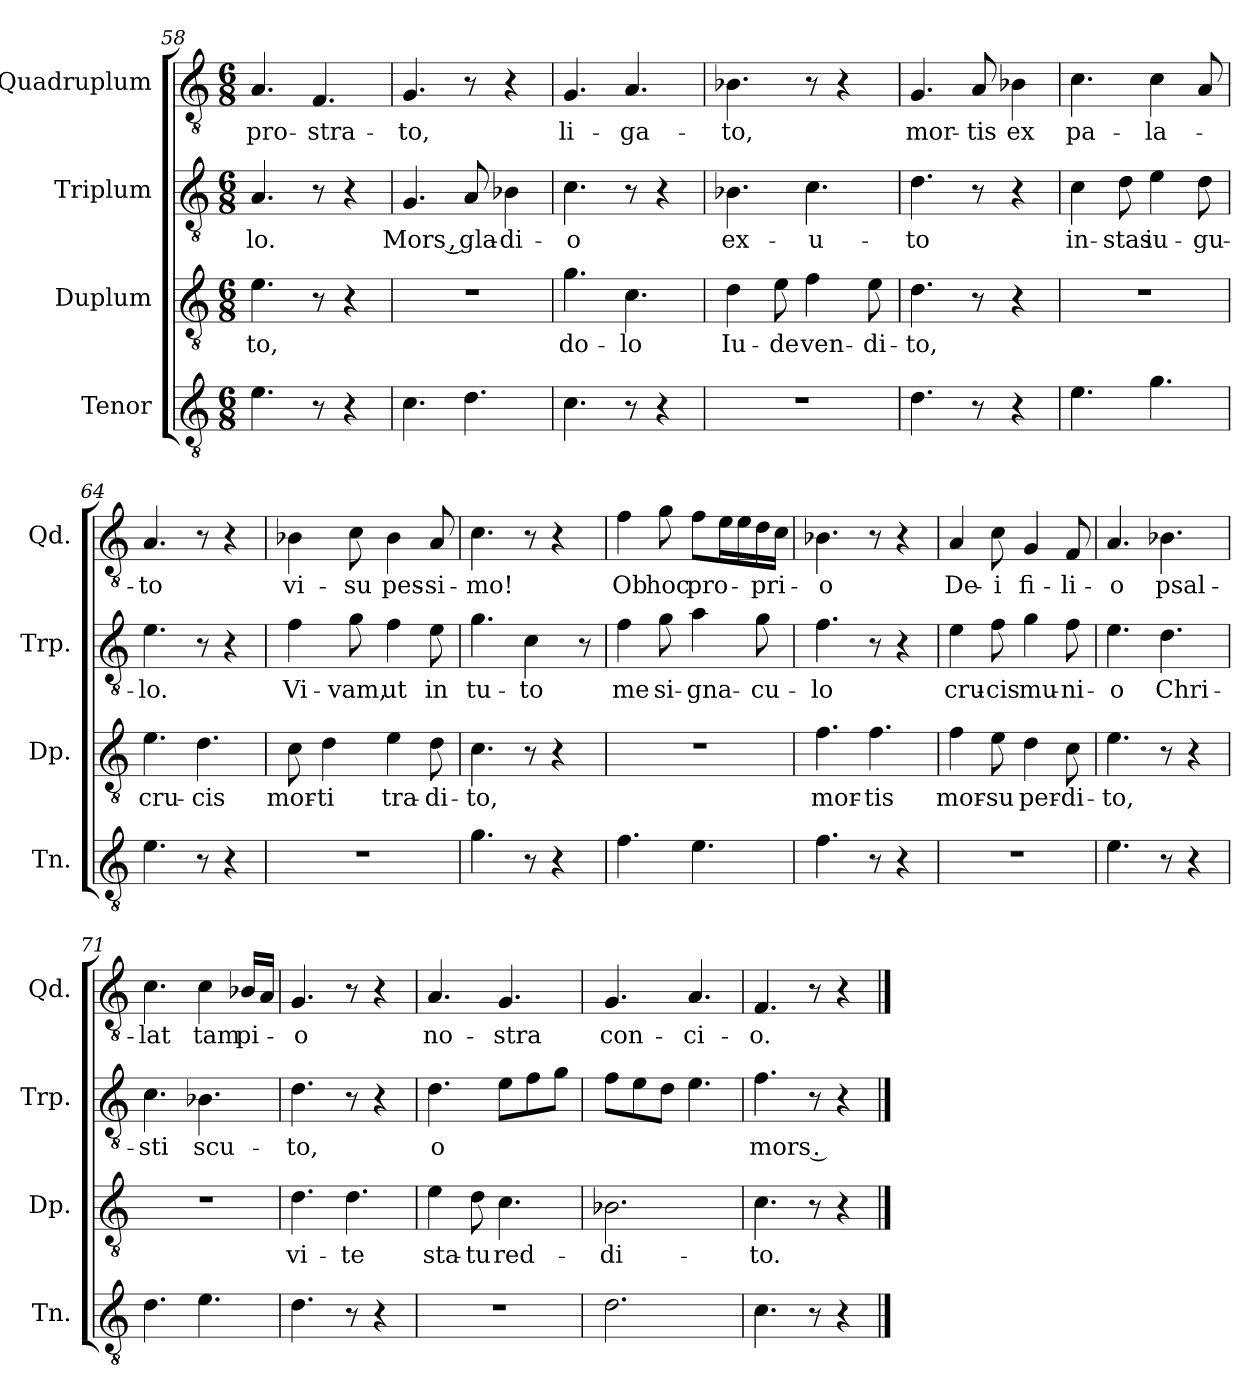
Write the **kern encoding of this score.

**kern	**kern	**text	**kern	**text	**kern	**text
*part4	*part3	*part3	*part2	*part2	*part1	*part1
*staff4	*staff3	*staff3	*staff2	*staff2	*staff1	*staff1
*I"Tenor	*I"Duplum	*	*I"Triplum	*	*I"Quadruplum	*
*I'Tn.	*I'Dp.	*	*I'Trp.	*	*I'Qd.	*
!!LO:PB:g=z
*clefGv2	*clefGv2	*	*clefGv2	*	*clefGv2	*
*k[]	*k[]	*	*k[]	*	*k[]	*
*M6/8	*M6/8	*	*M6/8	*	*M6/8	*
=58	=58	=58	=58	=58	=58	=58
!	!	!LO:LY:b	!	!LO:LY:b	!	!LO:LY:b
4.e\	4.e\	-to,	4.A/	-lo.	4.A/	pro-
!	!	!	!	!	!	!LO:LY:b
8r	8r	.	8r	.	4.F/	-stra-
4r	4r	.	4r	.	.	.
=59	=59	=59	=59	=59	=59	=59
!	!	!	!	!LO:LY:b	!	!LO:LY:b
4.c\	2.r	.	4.G/	Mors ,	4.G/	-to,
!	!	!	!	!LO:LY:b	!	!
4.d\	.	.	8A/	gla-	8r	.
!	!	!	!	!LO:LY:b	!	!
.	.	.	4B-X\	-di-	4r	.
=60	=60	=60	=60	=60	=60	=60
!	!	!LO:LY:b	!	!LO:LY:b	!	!LO:LY:b
4.c\	4.g\	do-	4.c\	-o	4.G/	li-
!	!	!LO:LY:b	!	!	!	!LO:LY:b
8r	4.c\	-lo	8r	.	4.A/	-ga-
4r	.	.	4r	.	.	.
=61	=61	=61	=61	=61	=61	=61
!	!	!LO:LY:b	!	!LO:LY:b	!	!LO:LY:b
2.r	4d\	Iu-	4.B-X\	ex-	4.B-X\	-to,
!	!	!LO:LY:b	!	!	!	!
.	8e\	-de	.	.	.	.
!	!	!LO:LY:b	!	!LO:LY:b	!	!
.	4f\	ven-	4.c\	-u-	8r	.
.	.	.	.	.	4r	.
!	!	!LO:LY:b	!	!	!	!
.	8e\	-di-	.	.	.	.
=62	=62	=62	=62	=62	=62	=62
!	!	!LO:LY:b	!	!LO:LY:b	!	!LO:LY:b
4.d\	4.d\	-to,	4.d\	-to	4.G/	mor-
!	!	!	!	!	!	!LO:LY:b
8r	8r	.	8r	.	8A/	-tis
!	!	!	!	!	!	!LO:LY:b
4r	4r	.	4r	.	4B-X\	ex
=63	=63	=63	=63	=63	=63	=63
!	!	!	!	!LO:LY:b	!	!LO:LY:b
4.e\	2.r	.	4c\	in-	4.c\	pa-
!	!	!	!	!LO:LY:b	!	!
.	.	.	8d\	-stas	.	.
!	!	!	!	!LO:LY:b	!	!LO:LY:b
4.g\	.	.	4e\	iu-	4c\	-la-
!	!	!	!	!LO:LY:b	!	!
.	.	.	8d\	-gu-	8A/	.
=64	=64	=64	=64	=64	=64	=64
!	!	!LO:LY:b	!	!LO:LY:b	!	!LO:LY:b
4.e\	4.e\	cru-	4.e\	-lo.	4.A/	-to
!	!	!LO:LY:b	!	!	!	!
8r	4.d\	-cis	8r	.	8r	.
4r	.	.	4r	.	4r	.
!!LO:LB:g=z
=65	=65	=65	=65	=65	=65	=65
!	!	!LO:LY:b	!	!LO:LY:b	!	!LO:LY:b
2.r	8c\	mor-	4f\	Vi-	4B-X\	vi-
!	!	!LO:LY:b	!	!	!	!
.	4d\	-ti	.	.	.	.
!	!	!	!	!LO:LY:b	!	!LO:LY:b
.	.	.	8g\	-vam,	8c\	-su
!	!	!LO:LY:b	!	!LO:LY:b	!	!LO:LY:b
.	4e\	tra-	4f\	ut	4B-\	pes-
!	!	!LO:LY:b	!	!LO:LY:b	!	!LO:LY:b
.	8d\	-di-	8e\	in	8A/	-si-
=66	=66	=66	=66	=66	=66	=66
!	!	!LO:LY:b	!	!LO:LY:b	!	!LO:LY:b
4.g\	4.c\	-to,	4.g\	tu-	4.c\	-mo!
!	!	!	!	!LO:LY:b	!	!
8r	8r	.	4c\	-to	8r	.
4r	4r	.	.	.	4r	.
.	.	.	8r	.	.	.
=67	=67	=67	=67	=67	=67	=67
!	!	!	!	!LO:LY:b	!	!LO:LY:b
4.f\	2.r	.	4f\	me	4f\	Ob
!	!	!	!	!LO:LY:b	!	!LO:LY:b
.	.	.	8g\	si-	8g\	hoc
!	!	!	!	!LO:LY:b	!	!LO:LY:b
4.e\	.	.	4a\	-gna-	8f\L	pro-
*	*	*	*	*	*tremolo	*
.	.	.	.	.	16e\	.
.	.	.	.	.	16e\	.
*	*	*	*	*	*Xtremolo	*
!	!	!	!	!LO:LY:b	!	!LO:LY:b
.	.	.	8g\	-cu-	16d\L	-pri-
.	.	.	.	.	16c\JJ	.
=68	=68	=68	=68	=68	=68	=68
!	!	!LO:LY:b	!	!LO:LY:b	!	!LO:LY:b
4.f\	4.f\	mor-	4.f\	-lo	4.B-X\	-o
!	!	!LO:LY:b	!	!	!	!
8r	4.f\	-tis	8r	.	8r	.
4r	.	.	4r	.	4r	.
=69	=69	=69	=69	=69	=69	=69
!	!	!LO:LY:b	!	!LO:LY:b	!	!LO:LY:b
2.r	4f\	mor-	4e\	cru-	4A/	De-
!	!	!LO:LY:b	!	!LO:LY:b	!	!LO:LY:b
.	8e\	-su	8f\	-cis	8c\	-i
!	!	!LO:LY:b	!	!LO:LY:b	!	!LO:LY:b
.	4d\	per-	4g\	mu-	4G/	fi-
!	!	!LO:LY:b	!	!LO:LY:b	!	!LO:LY:b
.	8c\	-di-	8f\	-ni-	8F/	-li-
=70	=70	=70	=70	=70	=70	=70
!	!	!LO:LY:b	!	!LO:LY:b	!	!LO:LY:b
4.e\	4.e\	-to,	4.e\	-o	4.A/	-o
!	!	!	!	!LO:LY:b	!	!LO:LY:b
8r	8r	.	4.d\	Chri-	4.B-X\	psal-
4r	4r	.	.	.	.	.
=71	=71	=71	=71	=71	=71	=71
!	!	!	!	!LO:LY:b	!	!LO:LY:b
4.d\	2.r	.	4.c\	-sti	4.c\	-lat
!	!	!	!	!LO:LY:b	!	!LO:LY:b
4.e\	.	.	4.B-X\	scu-	4c\	tam
!	!	!	!	!	!	!LO:LY:b
.	.	.	.	.	16B-X/LL	pi-
.	.	.	.	.	16A/JJ	.
!!LO:PB:g=z
=72	=72	=72	=72	=72	=72	=72
!	!	!LO:LY:b	!	!LO:LY:b	!	!LO:LY:b
4.d\	4.d\	vi-	4.d\	-to,	4.G/	-o
!	!	!LO:LY:b	!	!	!	!
8r	4.d\	-te	8r	.	8r	.
4r	.	.	4r	.	4r	.
=73	=73	=73	=73	=73	=73	=73
!	!	!LO:LY:b	!	!LO:LY:b	!	!LO:LY:b
2.r	4e\	sta-	4.d\	o	4.A/	no-
!	!	!LO:LY:b	!	!	!	!
.	8d\	-tu	.	.	.	.
!	!	!LO:LY:b	!	!	!	!LO:LY:b
.	4.c\	red-	8e\L	.	4.G/	-stra
.	.	.	8f\	.	.	.
.	.	.	8g\J	.	.	.
=74	=74	=74	=74	=74	=74	=74
!	!	!LO:LY:b	!	!	!	!LO:LY:b
2.d\	2.B-X\	-di-	8f\L	.	4.G/	con-
.	.	.	8e\	.	.	.
.	.	.	8d\J	.	.	.
!	!	!	!	!	!	!LO:LY:b
.	.	.	4.e\	.	4.A/	-ci-
=75	=75	=75	=75	=75	=75	=75
!	!	!LO:LY:b	!	!LO:LY:b	!	!LO:LY:b
4.c\	4.c\	-to.	4.f\	mors .	4.F/	-o.
8r	8r	.	8r	.	8r	.
4r	4r	.	4r	.	4r	.
==	==	==	==	==	==	==
*-	*-	*-	*-	*-	*-	*-
